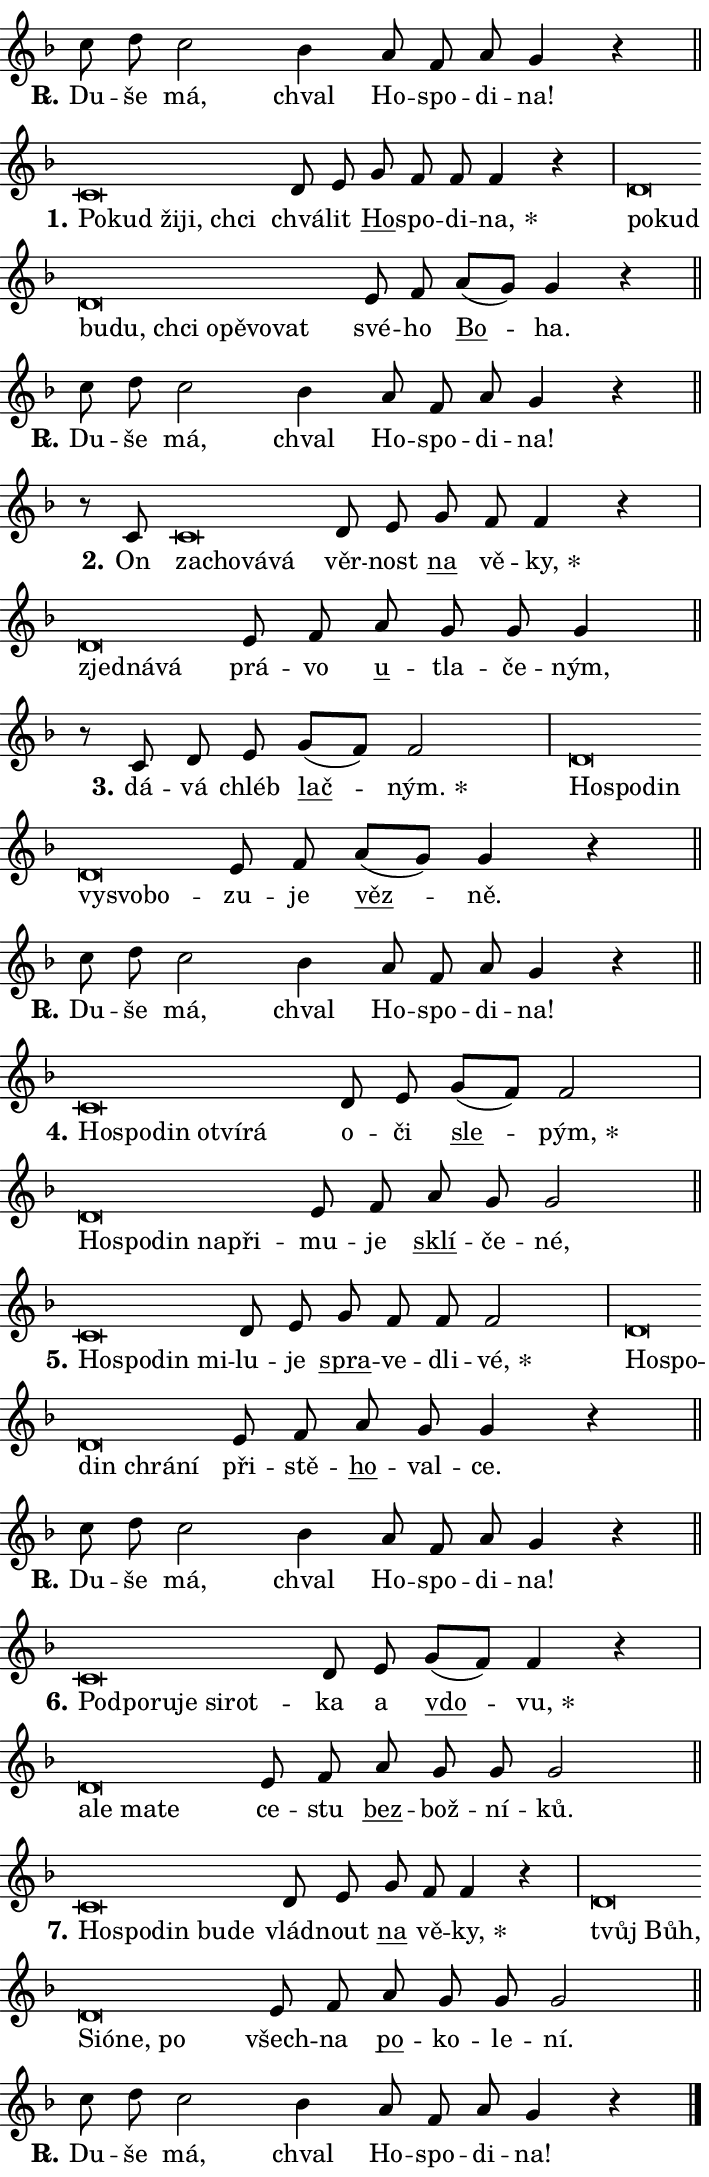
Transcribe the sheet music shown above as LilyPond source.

\version "2.24.0"
\header { tagline = "" }
\paper {
  indent = 0\cm
  top-margin = 0\cm
  right-margin = 0.13\cm % to fit lyric hyphens
  bottom-margin = 0\cm
  left-margin = 0\cm
  paper-width = 12\cm
  page-breaking = #ly:one-page-breaking
  system-system-spacing.basic-distance = #11
  score-system-spacing.basic-distance = #11
  ragged-last = ##f
}


%% Author: Thomas Morley
%% https://lists.gnu.org/archive/html/lilypond-user/2020-05/msg00002.html
#(define (line-position grob)
"Returns position of @var[grob} in current system:
   @code{'start}, if at first time-step
   @code{'end}, if at last time-step
   @code{'middle} otherwise
"
  (let* ((col (ly:item-get-column grob))
         (ln (ly:grob-object col 'left-neighbor))
         (rn (ly:grob-object col 'right-neighbor))
         (col-to-check-left (if (ly:grob? ln) ln col))
         (col-to-check-right (if (ly:grob? rn) rn col))
         (break-dir-left
           (and
             (ly:grob-property col-to-check-left 'non-musical #f)
             (ly:item-break-dir col-to-check-left)))
         (break-dir-right
           (and
             (ly:grob-property col-to-check-right 'non-musical #f)
             (ly:item-break-dir col-to-check-right))))
        (cond ((eqv? 1 break-dir-left) 'start)
              ((eqv? -1 break-dir-right) 'end)
              (else 'middle))))

#(define (tranparent-at-line-position vctor)
  (lambda (grob)
  "Relying on @code{line-position} select the relevant enry from @var{vctor}.
Used to determine transparency,"
    (case (line-position grob)
      ((end) (not (vector-ref vctor 0)))
      ((middle) (not (vector-ref vctor 1)))
      ((start) (not (vector-ref vctor 2))))))

noteHeadBreakVisibility =
#(define-music-function (break-visibility)(vector?)
"Makes @code{NoteHead}s transparent relying on @var{break-visibility}"
#{
  \override NoteHead.transparent =
    #(tranparent-at-line-position break-visibility)
#})

#(define delete-ledgers-for-transparent-note-heads
  (lambda (grob)
    "Reads whether a @code{NoteHead} is transparent.
If so this @code{NoteHead} is removed from @code{'note-heads} from
@var{grob}, which is supposed to be @code{LedgerLineSpanner}.
As a result ledgers are not printed for this @code{NoteHead}"
    (let* ((nhds-array (ly:grob-object grob 'note-heads))
           (nhds-list
             (if (ly:grob-array? nhds-array)
                 (ly:grob-array->list nhds-array)
                 '()))
           ;; Relies on the transparent-property being done before
           ;; Staff.LedgerLineSpanner.after-line-breaking is executed.
           ;; This is fragile ...
           (to-keep
             (remove
               (lambda (nhd)
                 (ly:grob-property nhd 'transparent #f))
               nhds-list)))
      ;; TODO find a better method to iterate over grob-arrays, similiar
      ;; to filter/remove etc for lists
      ;; For now rebuilt from scratch
      (set! (ly:grob-object grob 'note-heads)  '())
      (for-each
        (lambda (nhd)
          (ly:pointer-group-interface::add-grob grob 'note-heads nhd))
        to-keep))))

squashNotes = {
  \override NoteHead.X-extent = #'(-0.2 . 0.2)
  \override NoteHead.Y-extent = #'(-0.75 . 0)
  \override NoteHead.stencil =
    #(lambda (grob)
       (let ((pos (ly:grob-property grob 'staff-position)))
         (begin
           (if (< pos -7) (display "ERROR: Lower brevis then expected\n") (display ""))
           (if (<= pos -6) ly:text-interface::print ly:note-head::print))))
}
unSquashNotes = {
  \revert NoteHead.X-extent
  \revert NoteHead.Y-extent
  \revert NoteHead.stencil
}

hideNotes = \noteHeadBreakVisibility #begin-of-line-visible
unHideNotes = \noteHeadBreakVisibility #all-visible

% work-around for resetting accidentals
% https://lilypond.org/doc/v2.23/Documentation/notation/displaying-rhythms#unmetered-music
cadenzaMeasure = {
  \cadenzaOff
  \partial 1024 s1024
  \cadenzaOn
}

#(define-markup-command (accent layout props text) (markup?)
  "Underline accented syllable"
  (interpret-markup layout props
    #{\markup \override #'(offset . 4.3) \underline { #text }#}))

responsum = \markup \concat {
  "R" \hspace #-1.05 \path #0.1 #'((moveto 0 0.07) (lineto 0.9 0.8)) \hspace #0.05 "."
}

spaceSize = #0.6828661417322834 % exact space size for TeX Gyre Schola

\layout {
  \context {
    \Staff
    \remove "Time_signature_engraver"
    \override LedgerLineSpanner.after-line-breaking = #delete-ledgers-for-transparent-note-heads
  }
  \context {
    \Lyrics {
      \override LyricSpace.minimum-distance = \spaceSize
      \override LyricText.font-name = #"TeX Gyre Schola"
      \override LyricText.font-size = 1
      \override StanzaNumber.font-name = #"TeX Gyre Schola Bold"
      \override StanzaNumber.font-size = 1
    }
  }
  \context {
    \Score 
    \override NoteHead.text =
      #(lambda (grob) 
        (let ((pos (ly:grob-property grob 'staff-position)))
          #{\markup {
            \combine
              \halign #-0.55 \raise #(if (= pos -6) 0 0.5) \override #'(thickness . 2) \draw-line #'(3.2 . 0)
              \musicglyph "noteheads.sM1"
          }#}))
  }
}

% magnetic-lyrics.ily
%
%   written by
%     Jean Abou Samra <jean@abou-samra.fr>
%     Werner Lemberg <wl@gnu.org>
%
%   adapted by
%     Jiri Hon <jiri.hon@gmail.com>
%
% Version 2022-Apr-15

% https://www.mail-archive.com/lilypond-user@gnu.org/msg149350.html

#(define (Left_hyphen_pointer_engraver context)
   "Collect syllable-hyphen-syllable occurrences in lyrics and store
them in properties.  This engraver only looks to the left.  For
example, if the lyrics input is @code{foo -- bar}, it does the
following.

@itemize @bullet
@item
Set the @code{text} property of the @code{LyricHyphen} grob between
@q{foo} and @q{bar} to @code{foo}.

@item
Set the @code{left-hyphen} property of the @code{LyricText} grob with
text @q{foo} to the @code{LyricHyphen} grob between @q{foo} and
@q{bar}.
@end itemize

Use this auxiliary engraver in combination with the
@code{lyric-@/text::@/apply-@/magnetic-@/offset!} hook."
   (let ((hyphen #f)
         (text #f))
     (make-engraver
      (acknowledgers
       ((lyric-syllable-interface engraver grob source-engraver)
        (set! text grob)))
      (end-acknowledgers
       ((lyric-hyphen-interface engraver grob source-engraver)
        ;(when (not (grob::has-interface grob 'lyric-space-interface))
          (set! hyphen grob)));)
      ((stop-translation-timestep engraver)
       (when (and text hyphen)
         (ly:grob-set-object! text 'left-hyphen hyphen))
       (set! text #f)
       (set! hyphen #f)))))

#(define (lyric-text::apply-magnetic-offset! grob)
   "If the space between two syllables is less than the value in
property @code{LyricText@/.details@/.squash-threshold}, move the right
syllable to the left so that it gets concatenated with the left
syllable.

Use this function as a hook for
@code{LyricText@/.after-@/line-@/breaking} if the
@code{Left_@/hyphen_@/pointer_@/engraver} is active."
   (let ((hyphen (ly:grob-object grob 'left-hyphen #f)))
     (when hyphen
       (let ((left-text (ly:spanner-bound hyphen LEFT)))
         (when (grob::has-interface left-text 'lyric-syllable-interface)
           (let* ((common (ly:grob-common-refpoint grob left-text X))
                  (this-x-ext (ly:grob-extent grob common X))
                  (left-x-ext
                   (begin
                     ;; Trigger magnetism for left-text.
                     (ly:grob-property left-text 'after-line-breaking)
                     (ly:grob-extent left-text common X)))
                  ;; `delta` is the gap width between two syllables.
                  (delta (- (interval-start this-x-ext)
                            (interval-end left-x-ext)))
                  (details (ly:grob-property grob 'details))
                  (threshold (assoc-get 'squash-threshold details 0.2)))
             (when (< delta threshold)
               (let* (;; We have to manipulate the input text so that
                      ;; ligatures crossing syllable boundaries are not
                      ;; disabled.  For languages based on the Latin
                      ;; script this is essentially a beautification.
                      ;; However, for non-Western scripts it can be a
                      ;; necessity.
                      (lt (ly:grob-property left-text 'text))
                      (rt (ly:grob-property grob 'text))
                      (is-space (grob::has-interface hyphen 'lyric-space-interface))
                      (space (if is-space " " ""))
                      (extra-delta (if is-space spaceSize 0))
                      ;; Append new syllable.
                      (ltrt-space (if (and (string? lt) (string? rt))
                                (string-append lt space rt)
                                (make-concat-markup (list lt space rt))))
                      ;; Right-align `ltrt` to the right side.
                      (ltrt-space-markup (grob-interpret-markup
                               grob
                               (make-translate-markup
                                (cons (interval-length this-x-ext) 0)
                                (make-right-align-markup ltrt-space)))))
                 (begin
                   ;; Don't print `left-text`.
                   (ly:grob-set-property! left-text 'stencil #f)
                   ;; Set text and stencil (which holds all collected
                   ;; syllables so far) and shift it to the left.
                   (ly:grob-set-property! grob 'text ltrt-space)
                   (ly:grob-set-property! grob 'stencil ltrt-space-markup)
                   (ly:grob-translate-axis! grob (- (- delta extra-delta)) X))))))))))


#(define (lyric-hyphen::displace-bounds-first grob)
   ;; Make very sure this callback isn't triggered too early.
   (let ((left (ly:spanner-bound grob LEFT))
         (right (ly:spanner-bound grob RIGHT)))
     (ly:grob-property left 'after-line-breaking)
     (ly:grob-property right 'after-line-breaking)
     (ly:lyric-hyphen::print grob)))

squashThreshold = #0.4

\layout {
  \context {
    \Lyrics
    \consists #Left_hyphen_pointer_engraver
    \override LyricText.after-line-breaking =
      #lyric-text::apply-magnetic-offset!
    \override LyricHyphen.stencil = #lyric-hyphen::displace-bounds-first
    \override LyricText.details.squash-threshold = \squashThreshold
    \override LyricHyphen.minimum-distance = 0
    \override LyricHyphen.minimum-length = \squashThreshold
  }
}

squashText = \override LyricText.details.squash-threshold = 9999
unSquashText = \override LyricText.details.squash-threshold = \squashThreshold

leftText = \override LyricText.self-alignment-X = #LEFT
unLeftText = \revert LyricText.self-alignment-X

starOffset = #(lambda (grob) 
                (let ((x_offset (ly:self-alignment-interface::aligned-on-x-parent grob)))
                  (if (= x_offset 0) 0 (+ x_offset 1.2))))

star = #(define-music-function (syllable)(string?)
"Append star separator at the end of a syllable"
#{
  \once \override LyricText.X-offset = #starOffset
  \lyricmode { \markup {
    #syllable
    \override #'((font-name . "TeX Gyre Schola Bold")) \hspace #0.2 \lower #0.65 \larger "*"
  } }
#})

starAccent = #(define-music-function (syllable)(string?)
"Append star separator at the end of a syllable and make accent"
#{
  \once \override LyricText.X-offset = #starOffset
  \lyricmode { \markup {
    \accent #syllable
    \override #'((font-name . "TeX Gyre Schola Bold")) \hspace #0.2 \lower #0.65 \larger "*"
  } }
#})

breath = #(define-music-function (syllable)(string?)
"Append breathing indicator at the end of a syllable"
#{
  \lyricmode { \markup { #syllable "+" } }
#})

optionalBreath = #(define-music-function (syllable)(string?)
"Append optional breathing indicator at the end of a syllable"
#{
  \lyricmode { \markup { #syllable "(+)" } }
#})


\score {
    <<
        \new Voice = "melody" { \cadenzaOn \key f \major \relative { c''8 d c2 bes4 a8 f a g4 r \cadenzaMeasure \bar "||" \break } }
        \new Lyrics \lyricsto "melody" { \lyricmode { \set stanza = \responsum
Du -- še má, chval Ho -- spo -- di -- na! } }
    >>
    \layout {}
}

\score {
    <<
        \new Voice = "melody" { \cadenzaOn \key f \major \relative { \squashNotes c'\breve*1/16 \hideNotes \breve*1/16 \bar "" \breve*1/16 \bar "" \breve*1/16 \breve*1/16 \bar "" \unHideNotes \unSquashNotes d8 e \bar "" g f f f4 r \cadenzaMeasure \bar "|" \squashNotes d\breve*1/16 \hideNotes \breve*1/16 \bar "" \breve*1/16 \bar "" \breve*1/16 \bar "" \breve*1/16 \bar "" \breve*1/16 \bar "" \breve*1/16 \bar "" \breve*1/16 \breve*1/16 \bar "" \unHideNotes \unSquashNotes e8 f \bar "" a[( g)] g4 r \cadenzaMeasure \bar "||" \break } }
        \new Lyrics \lyricsto "melody" { \lyricmode { \set stanza = "1."
\leftText Po -- \squashText kud ži -- ji, chci \unLeftText \unSquashText chvá -- lit \markup \accent Ho -- spo -- di -- \star na, \leftText po -- \squashText kud bu -- du, chci o -- pě -- vo -- vat \unLeftText \unSquashText své -- ho \markup \accent Bo -- ha. } }
    >>
    \layout {}
}

\score {
    <<
        \new Voice = "melody" { \cadenzaOn \key f \major \relative { c''8 d c2 bes4 a8 f a g4 r \cadenzaMeasure \bar "||" \break } }
        \new Lyrics \lyricsto "melody" { \lyricmode { \set stanza = \responsum
Du -- še má, chval Ho -- spo -- di -- na! } }
    >>
    \layout {}
}

\score {
    <<
        \new Voice = "melody" { \cadenzaOn \key f \major \relative { r8 c'8 \squashNotes c\breve*1/16 \hideNotes \breve*1/16 \bar "" \breve*1/16 \breve*1/16 \bar "" \unHideNotes \unSquashNotes d8 e \bar "" g f f4 r \cadenzaMeasure \bar "|" \squashNotes d\breve*1/16 \hideNotes \breve*1/16 \breve*1/16 \bar "" \unHideNotes \unSquashNotes e8 f \bar "" a g g g4 \cadenzaMeasure \bar "||" \break } }
        \new Lyrics \lyricsto "melody" { \lyricmode { \set stanza = "2."
On \leftText za -- \squashText cho -- vá -- vá \unLeftText \unSquashText věr -- nost \markup \accent na vě -- \star ky, \leftText zjed -- \squashText ná -- vá \unLeftText \unSquashText prá -- vo \markup \accent u -- tla -- če -- ným, } }
    >>
    \layout {}
}

\score {
    <<
        \new Voice = "melody" { \cadenzaOn \key f \major \relative { r8 c' d8 e \bar "" g[( f)] f2 \cadenzaMeasure \bar "|" \squashNotes d\breve*1/16 \hideNotes \breve*1/16 \bar "" \breve*1/16 \bar "" \breve*1/16 \bar "" \breve*1/16 \breve*1/16 \bar "" \unHideNotes \unSquashNotes e8 f \bar "" a[( g)] g4 r \cadenzaMeasure \bar "||" \break } }
        \new Lyrics \lyricsto "melody" { \lyricmode { \set stanza = "3."
dá -- vá chléb \markup \accent lač -- \star ným. \leftText Ho -- \squashText spo -- din vy -- svo -- bo -- \unLeftText \unSquashText zu -- je \markup \accent věz -- ně. } }
    >>
    \layout {}
}

\score {
    <<
        \new Voice = "melody" { \cadenzaOn \key f \major \relative { c''8 d c2 bes4 a8 f a g4 r \cadenzaMeasure \bar "||" \break } }
        \new Lyrics \lyricsto "melody" { \lyricmode { \set stanza = \responsum
Du -- še má, chval Ho -- spo -- di -- na! } }
    >>
    \layout {}
}

\score {
    <<
        \new Voice = "melody" { \cadenzaOn \key f \major \relative { \squashNotes c'\breve*1/16 \hideNotes \breve*1/16 \bar "" \breve*1/16 \bar "" \breve*1/16 \bar "" \breve*1/16 \breve*1/16 \bar "" \unHideNotes \unSquashNotes d8 e \bar "" g[( f)] f2 \cadenzaMeasure \bar "|" \squashNotes d\breve*1/16 \hideNotes \breve*1/16 \bar "" \breve*1/16 \bar "" \breve*1/16 \breve*1/16 \bar "" \unHideNotes \unSquashNotes e8 f \bar "" a g g2 \cadenzaMeasure \bar "||" \break } }
        \new Lyrics \lyricsto "melody" { \lyricmode { \set stanza = "4."
\leftText Ho -- \squashText spo -- din o -- tví -- rá \unLeftText \unSquashText o -- či \markup \accent sle -- \star pým, \leftText Ho -- \squashText spo -- din na -- při -- \unLeftText \unSquashText mu -- je \markup \accent sklí -- če -- né, } }
    >>
    \layout {}
}

\score {
    <<
        \new Voice = "melody" { \cadenzaOn \key f \major \relative { \squashNotes c'\breve*1/16 \hideNotes \breve*1/16 \bar "" \breve*1/16 \breve*1/16 \bar "" \unHideNotes \unSquashNotes d8 e \bar "" g f f f2 \cadenzaMeasure \bar "|" \squashNotes d\breve*1/16 \hideNotes \breve*1/16 \bar "" \breve*1/16 \bar "" \breve*1/16 \breve*1/16 \bar "" \unHideNotes \unSquashNotes e8 f \bar "" a g g4 r \cadenzaMeasure \bar "||" \break } }
        \new Lyrics \lyricsto "melody" { \lyricmode { \set stanza = "5."
\leftText Ho -- \squashText spo -- din mi -- \unLeftText \unSquashText lu -- je \markup \accent spra -- ve -- dli -- \star vé, \leftText Ho -- \squashText spo -- din chrá -- ní \unLeftText \unSquashText při -- stě -- \markup \accent ho -- val -- ce. } }
    >>
    \layout {}
}

\score {
    <<
        \new Voice = "melody" { \cadenzaOn \key f \major \relative { c''8 d c2 bes4 a8 f a g4 r \cadenzaMeasure \bar "||" \break } }
        \new Lyrics \lyricsto "melody" { \lyricmode { \set stanza = \responsum
Du -- še má, chval Ho -- spo -- di -- na! } }
    >>
    \layout {}
}

\score {
    <<
        \new Voice = "melody" { \cadenzaOn \key f \major \relative { \squashNotes c'\breve*1/16 \hideNotes \breve*1/16 \bar "" \breve*1/16 \bar "" \breve*1/16 \bar "" \breve*1/16 \breve*1/16 \bar "" \unHideNotes \unSquashNotes d8 e \bar "" g[( f)] f4 r \cadenzaMeasure \bar "|" \squashNotes d\breve*1/16 \hideNotes \breve*1/16 \bar "" \breve*1/16 \breve*1/16 \bar "" \unHideNotes \unSquashNotes e8 f \bar "" a g g g2 \cadenzaMeasure \bar "||" \break } }
        \new Lyrics \lyricsto "melody" { \lyricmode { \set stanza = "6."
\leftText Pod -- \squashText po -- ru -- je si -- rot -- \unLeftText \unSquashText ka a \markup \accent vdo -- \star vu, \leftText a -- \squashText le ma -- te \unLeftText \unSquashText ce -- stu \markup \accent bez -- bož -- ní -- ků. } }
    >>
    \layout {}
}

\score {
    <<
        \new Voice = "melody" { \cadenzaOn \key f \major \relative { \squashNotes c'\breve*1/16 \hideNotes \breve*1/16 \bar "" \breve*1/16 \bar "" \breve*1/16 \breve*1/16 \bar "" \unHideNotes \unSquashNotes d8 e \bar "" g f f4 r \cadenzaMeasure \bar "|" \squashNotes d\breve*1/16 \hideNotes \breve*1/16 \bar "" \breve*1/16 \bar "" \breve*1/16 \bar "" \breve*1/16 \breve*1/16 \bar "" \unHideNotes \unSquashNotes e8 f \bar "" a g g g2 \cadenzaMeasure \bar "||" \break } }
        \new Lyrics \lyricsto "melody" { \lyricmode { \set stanza = "7."
\leftText Ho -- \squashText spo -- din bu -- de \unLeftText \unSquashText vlád -- nout \markup \accent na vě -- \star ky, \leftText tvůj \squashText Bůh, Si -- ó -- ne, po \unLeftText \unSquashText všech -- na \markup \accent po -- ko -- le -- ní. } }
    >>
    \layout {}
}

\score {
    <<
        \new Voice = "melody" { \cadenzaOn \key f \major \relative { c''8 d c2 bes4 a8 f a g4 r \cadenzaMeasure \bar "||" \break } \bar "|." }
        \new Lyrics \lyricsto "melody" { \lyricmode { \set stanza = \responsum
Du -- še má, chval Ho -- spo -- di -- na! } }
    >>
    \layout {}
}
